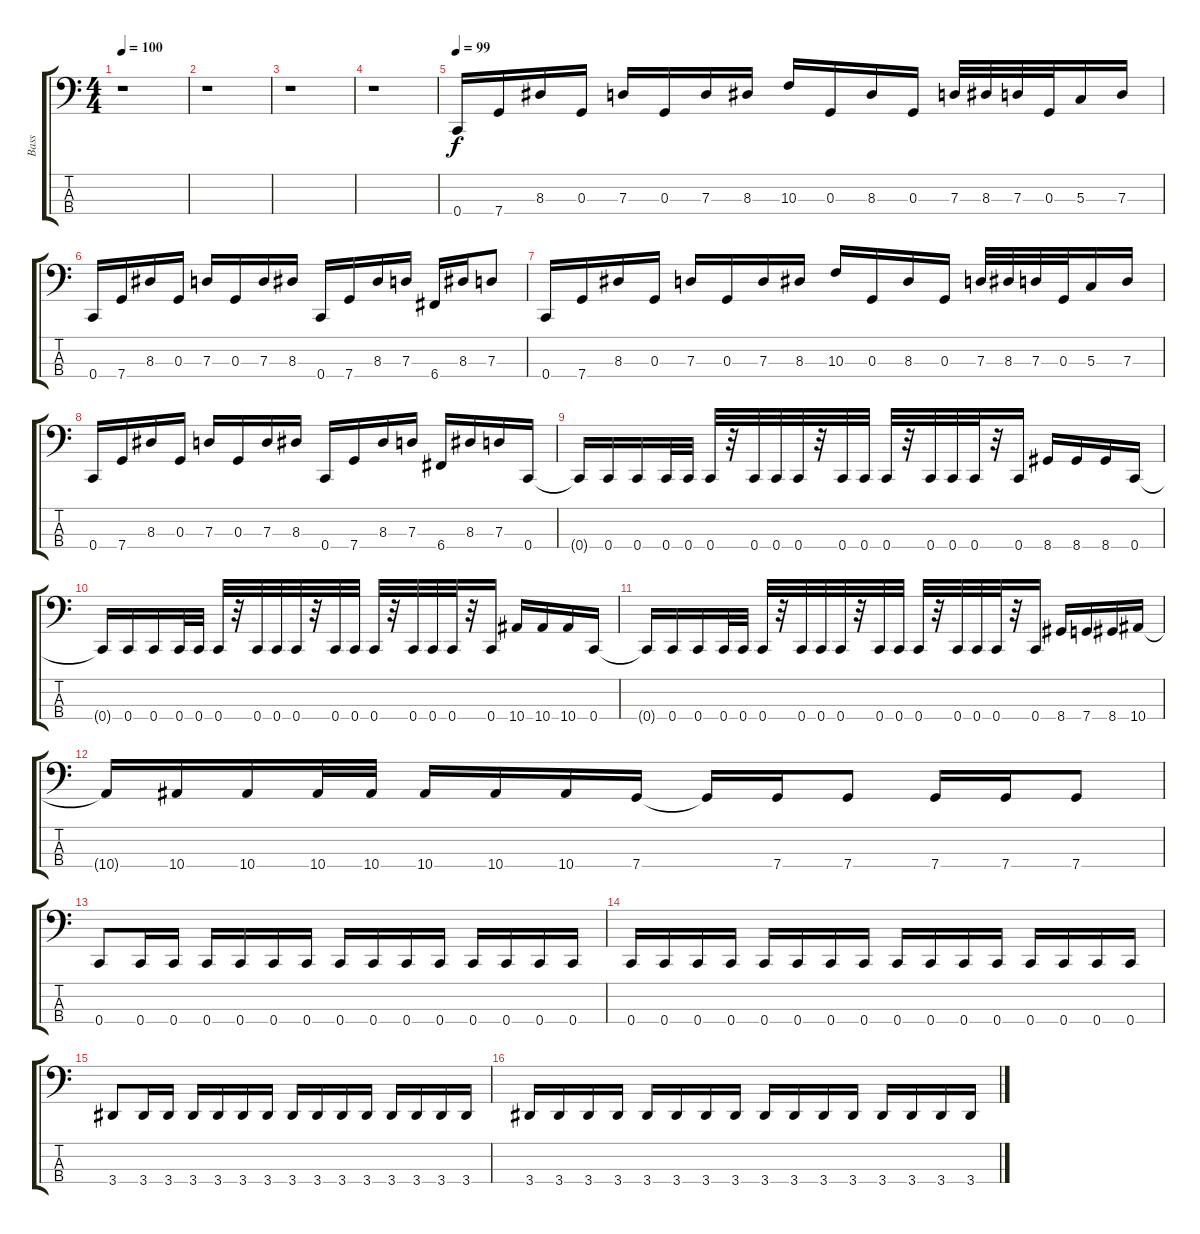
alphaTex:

\track ("Bass" "Bass") {instrument electricbasspick}
\staff {score tabs}
\tuning (F2 C2 G1 C1) {hide}
\ts (4 4)
\tempo 100
\clef f4
\ks c
r.1{dy f instrument electricbasspick} |
r.1 |
r.1 |
r.1 |
\tempo 99
0.4.16 7.4.16 8.3.16 0.3.16 7.3.16 0.3.16 7.3.16 8.3.16 10.3.16 0.3.16 8.3.16 0.3.16 7.3.32 8.3.32 7.3.32 0.3.32 5.3.16 7.3.16 |
0.4.16 7.4.16 8.3.16 0.3.16 7.3.16 0.3.16 7.3.16 8.3.16 0.4.16 7.4.16 8.3.16 7.3.16 6.4.16 8.3.16 7.3.8 |
0.4.16 7.4.16 8.3.16 0.3.16 7.3.16 0.3.16 7.3.16 8.3.16 10.3.16 0.3.16 8.3.16 0.3.16 7.3.32 8.3.32 7.3.32 0.3.32 5.3.16 7.3.16 |
0.4.16 7.4.16 8.3.16 0.3.16 7.3.16 0.3.16 7.3.16 8.3.16 0.4.16 7.4.16 8.3.16 7.3.16 6.4.16 8.3.16 7.3.16 0.4.16 |
0.4{t}.16 0.4.16 0.4.16 0.4.32 0.4.32 0.4.32 r.32 0.4.32 0.4.32 0.4.32 r.32 0.4.32 0.4.32 0.4.32 r.32 0.4.32 0.4.32 0.4.32 r.32 0.4.16 8.4.16 8.4.16 8.4.16 0.4.16 |
0.4{t}.16 0.4.16 0.4.16 0.4.32 0.4.32 0.4.32 r.32 0.4.32 0.4.32 0.4.32 r.32 0.4.32 0.4.32 0.4.32 r.32 0.4.32 0.4.32 0.4.32 r.32 0.4.16 10.4.16 10.4.16 10.4.16 0.4.16 |
0.4{t}.16 0.4.16 0.4.16 0.4.32 0.4.32 0.4.32 r.32 0.4.32 0.4.32 0.4.32 r.32 0.4.32 0.4.32 0.4.32 r.32 0.4.32 0.4.32 0.4.32 r.32 0.4.16 8.4.16 7.4.16 8.4.16 10.4.16 |
10.4{t}.16 10.4.16 10.4.16 10.4.32 10.4.32 10.4.16 10.4.16 10.4.16 7.4.16 7.4{t}.16 7.4.16 7.4.8 7.4.16 7.4.16 7.4.8 |
0.4.8 0.4.16 0.4.16 0.4.16 0.4.16 0.4.16 0.4.16 0.4.16 0.4.16 0.4.16 0.4.16 0.4.16 0.4.16 0.4.16 0.4.16 |
0.4.16 0.4.16 0.4.16 0.4.16 0.4.16 0.4.16 0.4.16 0.4.16 0.4.16 0.4.16 0.4.16 0.4.16 0.4.16 0.4.16 0.4.16 0.4.16 |
3.4.8 3.4.16 3.4.16 3.4.16 3.4.16 3.4.16 3.4.16 3.4.16 3.4.16 3.4.16 3.4.16 3.4.16 3.4.16 3.4.16 3.4.16 |
3.4.16 3.4.16 3.4.16 3.4.16 3.4.16 3.4.16 3.4.16 3.4.16 3.4.16 3.4.16 3.4.16 3.4.16 3.4.16 3.4.16 3.4.16 3.4.16
